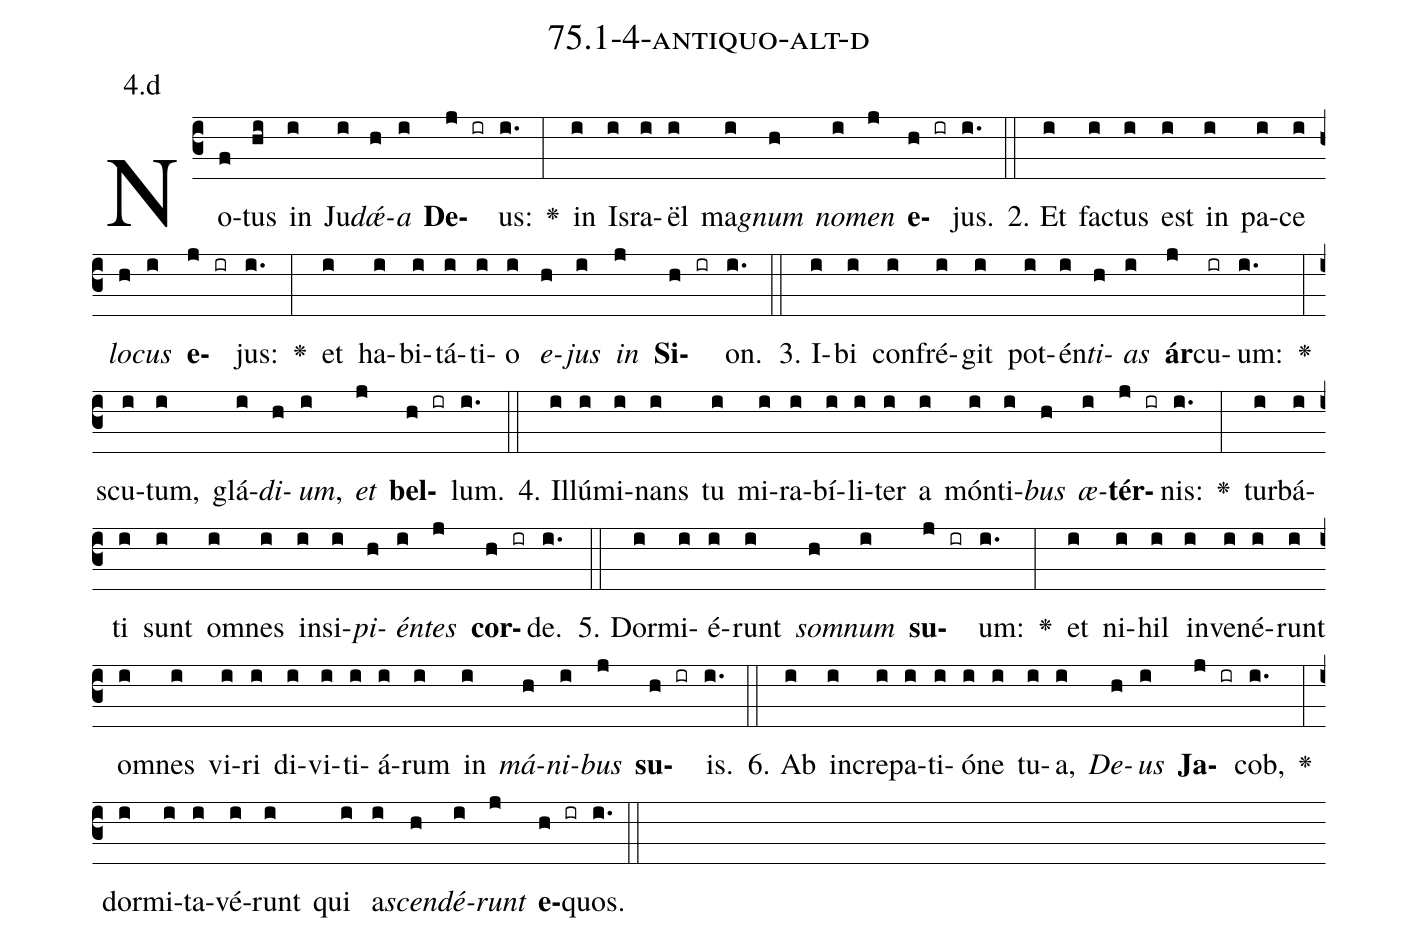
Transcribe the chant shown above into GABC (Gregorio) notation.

name: 75.1-4-antiquo-alt-d;
annotation: 4.d;
%%
(c3)No(f)tus(hi) in(i) Ju(i)<i>dǽ</i>(h)<i>a</i>(i) <b>De</b>(j ir)us:(i.) <v>\greheightstar</v>(:) in(i) Is(i)ra(i)ël(i) ma(i)<i>gnum</i>(h) <i>no</i>(i)<i>men</i>(j) <b>e</b>(h ir)jus.(i.) (::)
2. Et(i) fac(i)tus(i) est(i) in(i) pa(i)ce(i) <i>lo</i>(h)<i>cus</i>(i) <b>e</b>(j ir)jus:(i.) <v>\greheightstar</v>(:) et(i) ha(i)bi(i)tá(i)ti(i)o(i) <i>e</i>(h)<i>jus</i>(i) <i>in</i>(j) <b>Si</b>(h ir)on.(i.) (::)
3. I(i)bi(i) con(i)fré(i)git(i) pot(i)én(i)<i>ti</i>(h)<i>as</i>(i) <b>ár</b>(j)cu(ir)um:(i.) <v>\greheightstar</v>(:) scu(i)tum,(i) glá(i)<i>di</i>(h)<i>um</i>,(i) <i>et</i>(j) <b>bel</b>(h ir)lum.(i.) (::)
4. Il(i)lú(i)mi(i)nans(i) tu(i) mi(i)ra(i)bí(i)li(i)ter(i) a(i) món(i)ti(i)<i>bus</i>(h) <i>æ</i>(i)<b>tér</b>(j ir)nis:(i.) <v>\greheightstar</v>(:) tur(i)bá(i)ti(i) sunt(i) om(i)nes(i) in(i)si(i)<i>pi</i>(h)<i>én</i>(i)<i>tes</i>(j) <b>cor</b>(h ir)de.(i.) (::)
5. Dor(i)mi(i)é(i)runt(i) <i>som</i>(h)<i>num</i>(i) <b>su</b>(j ir)um:(i.) <v>\greheightstar</v>(:) et(i) ni(i)hil(i) in(i)ve(i)né(i)runt(i) om(i)nes(i) vi(i)ri(i) di(i)vi(i)ti(i)á(i)rum(i) in(i) <i>má</i>(h)<i>ni</i>(i)<i>bus</i>(j) <b>su</b>(h ir)is.(i.) (::)
6. Ab(i) in(i)cre(i)pa(i)ti(i)ó(i)ne(i) tu(i)a,(i) <i>De</i>(h)<i>us</i>(i) <b>Ja</b>(j ir)cob,(i.) <v>\greheightstar</v>(:) dor(i)mi(i)ta(i)vé(i)runt(i) qui(i) a(i)<i>scen</i>(h)<i>dé</i>(i)<i>runt</i>(j) <b>e</b>(h ir)quos.(i.) (::)
